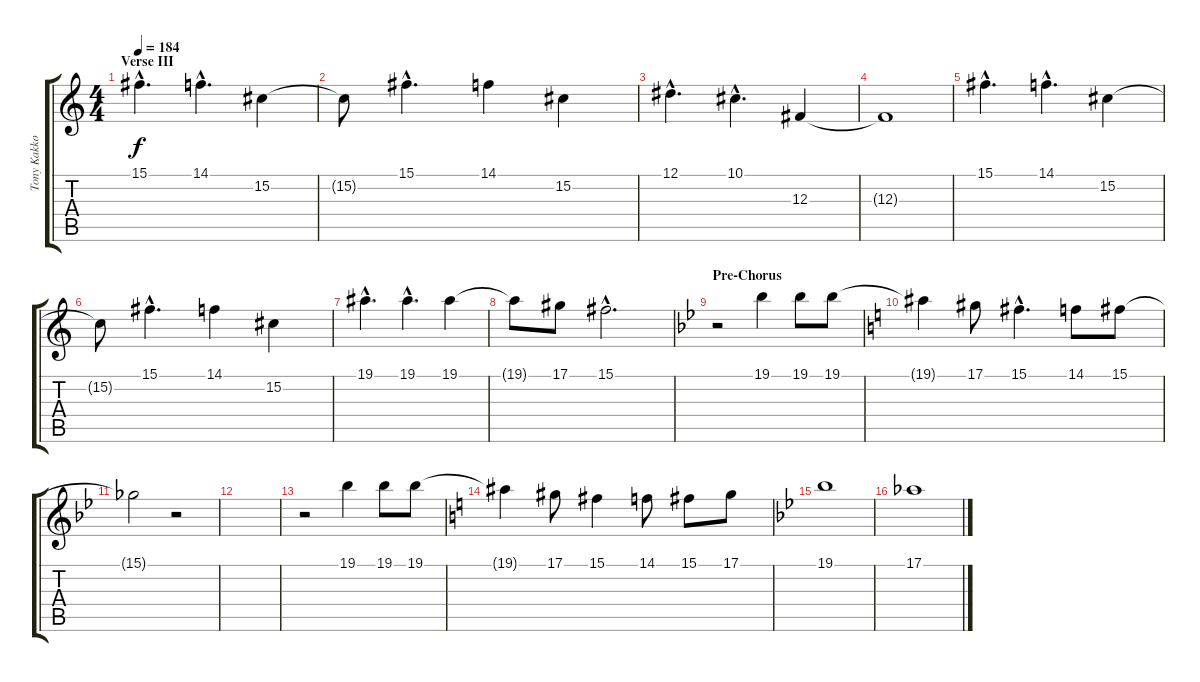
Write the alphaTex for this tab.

\track ("Tony Kakko - Vocals" "Tony Kakko") {instrument lead3calliope}
\staff {score tabs}
\tuning (Eb4 Bb3 Gb3 Db3 Ab2 Eb2) {hide}
\ts (4 4)
\section ("" "Verse III")
\tempo 184
\clef g2
\ks c
15.1{hac}.4{d dy f} 14.1{hac}.4{d} 15.2.4 |
15.2{t}.8 15.1{hac}.4{d} 14.1.4 15.2.4 |
12.1{hac}.4{d} 10.1{hac}.4{d} 12.3.4 |
12.3{t}.1 |
15.1{hac}.4{d} 14.1{hac}.4{d} 15.2.4 |
15.2{t}.8 15.1{hac}.4{d} 14.1.4 15.2.4 |
19.1{hac}.4{d} 19.1{hac}.4{d} 19.1.4 |
19.1{t}.8 17.1.8 15.1{hac}.2{d} |
\section ("" "Pre-Chorus")
\ks gminor
r.2 19.1.4 19.1.8 19.1.8 |
\ks c
19.1{t}.4 17.1.8 15.1{hac}.4{d} 14.1.8 15.1.8 |
\ks gminor
15.1{t}.2 r.2 |
|
r.2 19.1.4 19.1.8 19.1.8 |
\ks c
19.1{t}.4 17.1.8 15.1.4 14.1.8 15.1.8 17.1.8 |
\ks gminor
19.1.1 |
17.1.1
